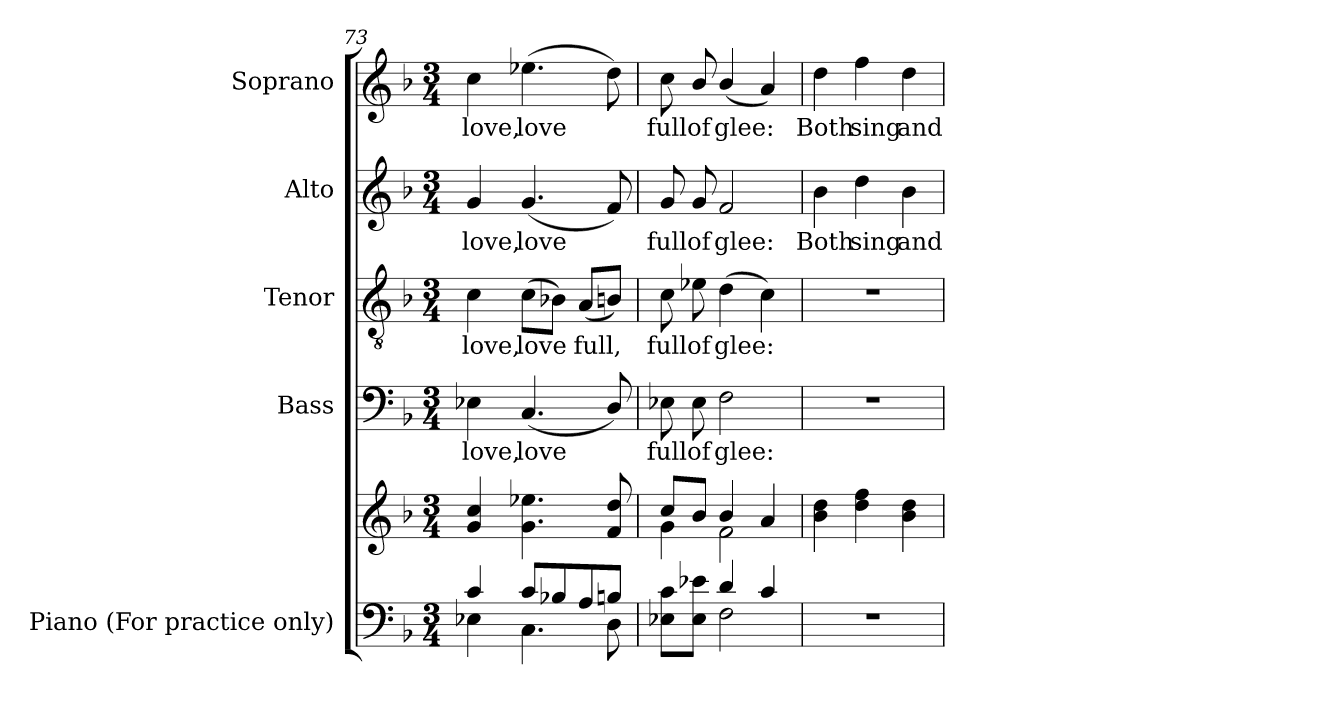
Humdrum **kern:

**kern	**kern	**kern	**text	**kern	**text	**kern	**text	**kern	**text
*part5	*part5	*part4	*part4	*part3	*part3	*part2	*part2	*part1	*part1
*staff6	*staff5	*staff4	*staff4	*staff3	*staff3	*staff2	*staff2	*staff1	*staff1
*I"Piano (For practice only)	*	*I"Bass	*	*I"Tenor	*	*I"Alto	*	*I"Soprano	*
*I'Pno.	*	*I'B.	*	*I'T.	*	*I'A.	*	*I'S.	*
!!LO:LB:g=z
*clefF4	*clefG2	*clefF4	*	*clefGv2	*	*clefG2	*	*clefG2	*
*	*	*	*	*ITrd7c12	*	*	*	*	*
*k[b-]	*k[b-]	*k[b-]	*	*k[b-]	*	*k[b-]	*	*k[b-]	*
*F:	*F:	*F:	*	*F:	*	*F:	*	*F:	*
*M3/4	*M3/4	*M3/4	*	*M3/4	*	*M3/4	*	*M3/4	*
=73	=73	=73	=73	=73	=73	=73	=73	=73	=73
*^	*	*	*	*	*	*	*	*	*
!	!	!	!	!LO:LY:b:color=#000000	!	!	!	!	!	!
!	!	!	!	!	!	!LO:LY:b:color=#000000	!	!	!	!
!	!	!	!	!	!	!	!	!LO:LY:b:color=#000000	!	!
!	!	!	!	!	!	!	!	!	!	!LO:LY:b:color=#000000
4ci/	4E-Xi\	4gi/ 4cci	4E-Xi\	love,	4Ci\	love,	4gi/	love,	4cci\	love,
!	!	!	!	!LO:LY:b:color=#000000	!	!	!	!	!	!
!	!	!	!	!	!	!LO:LY:b:color=#000000	!	!	!	!
!	!	!	!	!	!	!	!	!LO:LY:b:color=#000000	!	!
!	!	!	!	!	!	!	!	!	!	!LO:LY:b:color=#000000
8ci/L	4.Ci\	4.gi\ 4.ee-Xi	(4.Ci/	love	(8Ci\L	love	(4.gi/	love	(4.ee-Xi\	love
8B-Xi/	.	.	.	.	8BB-Xi\J)	.	.	.	.	.
!	!	!	!	!	!	!LO:LY:b:color=#000000	!	!	!	!
8Ai/	.	.	.	.	(8AAi/L	full,	.	.	.	.
8Bni/J	8Di\	8fi/ 8ddi	8Di/)	.	8BBni/J)	.	8fi/)	.	8ddi\)	.
=74	=74	=74	=74	=74	=74	=74	=74	=74	=74	=74
*	*	*^	*	*	*	*	*	*	*	*
!	!	!	!	!	!LO:LY:b:color=#000000	!	!	!	!	!	!
!	!	!	!	!	!	!	!LO:LY:b:color=#000000	!	!	!	!
!	!	!	!	!	!	!	!	!	!LO:LY:b:color=#000000	!	!
!	!	!	!	!	!	!	!	!	!	!	!LO:LY:b:color=#000000
8E-Xi\ 8ciL	4ryy	8cci/L	4gi\	8E-Xi\	full	8Ci\	full	8gi/	full	8cci\	full
!	!	!	!	!	!LO:LY:b:color=#000000	!	!	!	!	!	!
!	!	!	!	!	!	!	!LO:LY:b:color=#000000	!	!	!	!
!	!	!	!	!	!	!	!	!	!LO:LY:b:color=#000000	!	!
!	!	!	!	!	!	!	!	!	!	!	!LO:LY:b:color=#000000
8E-i\ 8e-XiJ	.	8b-i/J	.	8E-i\	of	8E-Xi\	of	8gi/	of	8b-i/	of
!	!	!	!	!	!LO:LY:b:color=#000000	!	!	!	!	!	!
!	!	!	!	!	!	!	!LO:LY:b:color=#000000	!	!	!	!
!	!	!	!	!	!	!	!	!	!LO:LY:b:color=#000000	!	!
!	!	!	!	!	!	!	!	!	!	!	!LO:LY:b:color=#000000
4di/	2Fi\	4b-i/	2fi\	2Fi\	glee:	(4Di\	glee:	2fi/	glee:	(4b-i/	glee:
4ci/	.	4ai/	.	.	.	4Ci\)	.	.	.	4ai/)	.
*v	*v	*	*	*	*	*	*	*	*	*	*
*	*v	*v	*	*	*	*	*	*	*	*
=75	=75	=75	=75	=75	=75	=75	=75	=75	=75
!LO:N:vis=1	!	!LO:N:vis=1	!	!LO:N:vis=1	!	!	!	!	!
!	!	!	!	!	!	!	!LO:LY:b:color=#000000	!	!
!	!	!	!	!	!	!	!	!	!LO:LY:b:color=#000000
2.r	4b-i\ 4ddi	2.r	.	2.r	.	4b-i\	Both	4ddi\	Both
!	!	!	!	!	!	!	!LO:LY:b:color=#000000	!	!
!	!	!	!	!	!	!	!	!	!LO:LY:b:color=#000000
.	4ddi\ 4ffi	.	.	.	.	4ddi\	sing	4ffi\	sing
!	!	!	!	!	!	!	!LO:LY:b:color=#000000	!	!
!	!	!	!	!	!	!	!	!	!LO:LY:b:color=#000000
.	4b-i\ 4ddi	.	.	.	.	4b-i\	and	4ddi\	and
=	=	=	=	=	=	=	=	=	=
*-	*-	*-	*-	*-	*-	*-	*-	*-	*-
